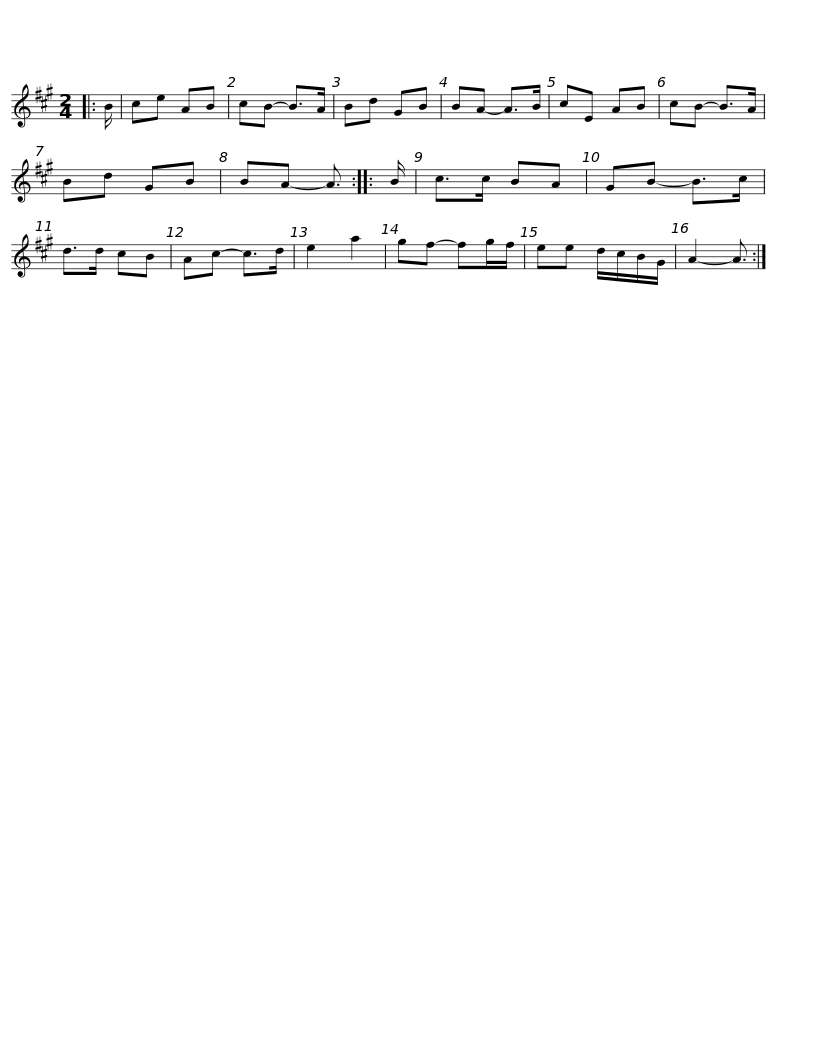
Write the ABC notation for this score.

X:1
L:1/8
M:2/4
I:linebreak $
K:A
V:1 treble
V:1
|: B/ | ce AB | cB- B>A | Bd GB | BA- A>B | %5
 cE AB | cB- B>A | Bd GB | BA- A3/2 :: B/ | %10
 c>c BA |$ GB- B>c | d>d cB | Ac- c>d | e2 a2 | %15
 gf- fg/f/ | ee d/c/B/G/ | A2- A3/2 :| %18
